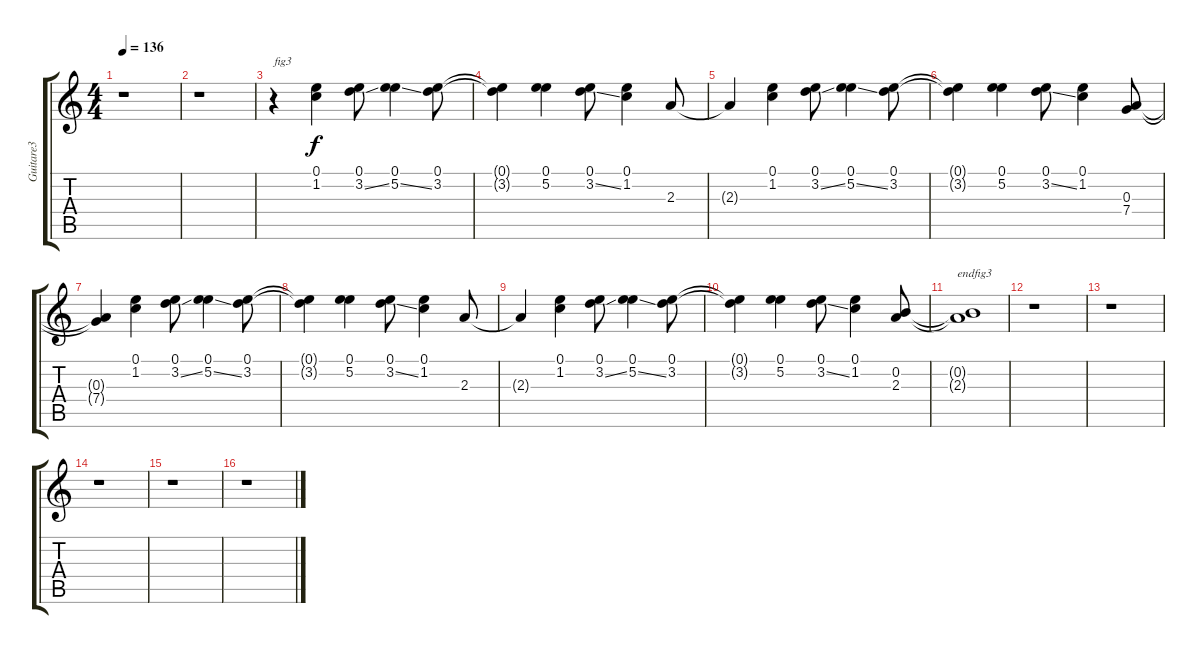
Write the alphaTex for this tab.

\track ("Guitare3" "Guitare3") {instrument electricguitarclean}
\staff {score tabs}
\tuning (E4 B3 G3 D3 A2 E2) {hide}
\ts (4 4)
\tempo 136
\clef g2
\ks c
r.1{dy f} |
r.1 |
r.4{txt "fig3"} (0.1 1.2).4 (0.1 3.2{ss}).8 (0.1 5.2{ss}).4 (0.1 3.2).8 |
(0.1{t} 3.2{t}).4 (0.1 5.2).4 (0.1 3.2{ss}).8 (0.1 1.2).4 2.3.8 |
2.3{t}.4 (0.1 1.2).4 (0.1 3.2{ss}).8 (0.1 5.2{ss}).4 (0.1 3.2).8 |
(0.1{t} 3.2{t}).4 (0.1 5.2).4 (0.1 3.2{ss}).8 (0.1 1.2).4 (0.3 7.4).8 |
(0.3{t} 7.4{t}).4 (0.1 1.2).4 (0.1 3.2{ss}).8 (0.1 5.2{ss}).4 (0.1 3.2).8 |
(0.1{t} 3.2{t}).4 (0.1 5.2).4 (0.1 3.2{ss}).8 (0.1 1.2).4 2.3.8 |
2.3{t}.4 (0.1 1.2).4 (0.1 3.2{ss}).8 (0.1 5.2{ss}).4 (0.1 3.2).8 |
(0.1{t} 3.2{t}).4 (0.1 5.2).4 (0.1 3.2{ss}).8 (0.1 1.2).4 (0.2 2.3).8 |
(0.2{t} 2.3{t}).1{txt "endfig3"} |
r.1 |
r.1 |
r.1 |
r.1 |
r.1
